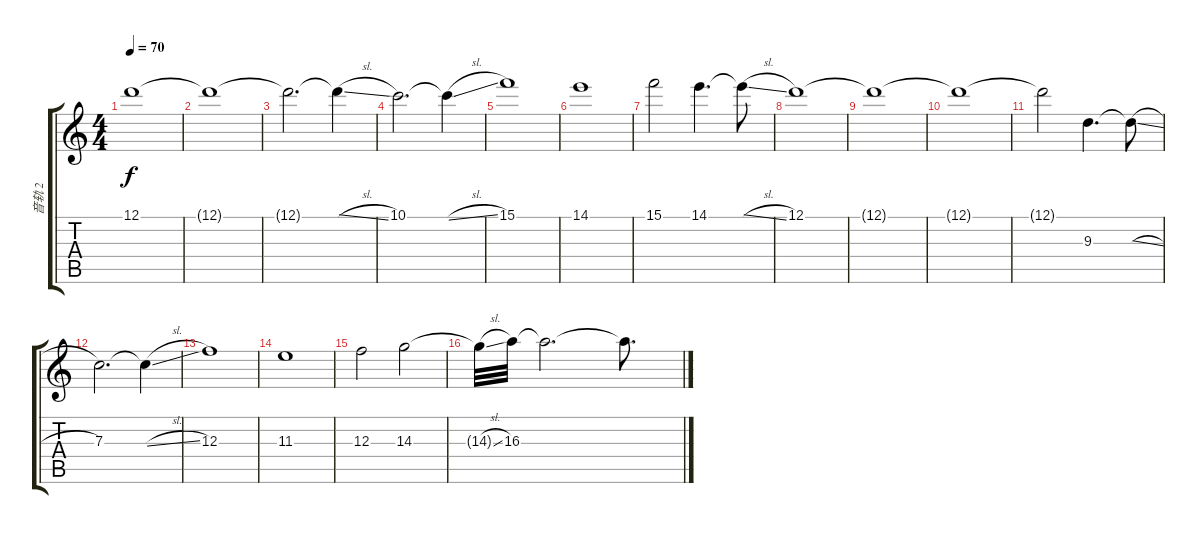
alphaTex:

\track ("音轨 2" "音轨 2") {instrument distortionguitar}
\staff {score tabs}
\tuning (D4 A3 F3 C3 G2 D2) {hide}
\ts (4 4)
\tempo 70
\clef g2
\ks c
12.1{t}.1{dy f} |
12.1{t}.1 |
12.1{t}.2{d} 12.1{sl t}.4 |
10.1.2{d} 10.1{sl t}.4 |
15.1.1 |
14.1.1 |
15.1.2 14.1.4{d} 14.1{sl t}.8 |
12.1.1 |
12.1{t}.1 |
12.1{t}.1 |
12.1{t}.2 9.3.4{d} 9.3{sl t}.8 |
7.3.2{d} 7.3{sl t}.4 |
12.3.1 |
11.3.1 |
12.3.2 14.3.2 |
14.3{sl t}.32 16.3.32 16.3{t}.2{d} 16.3{t}.8{d}
